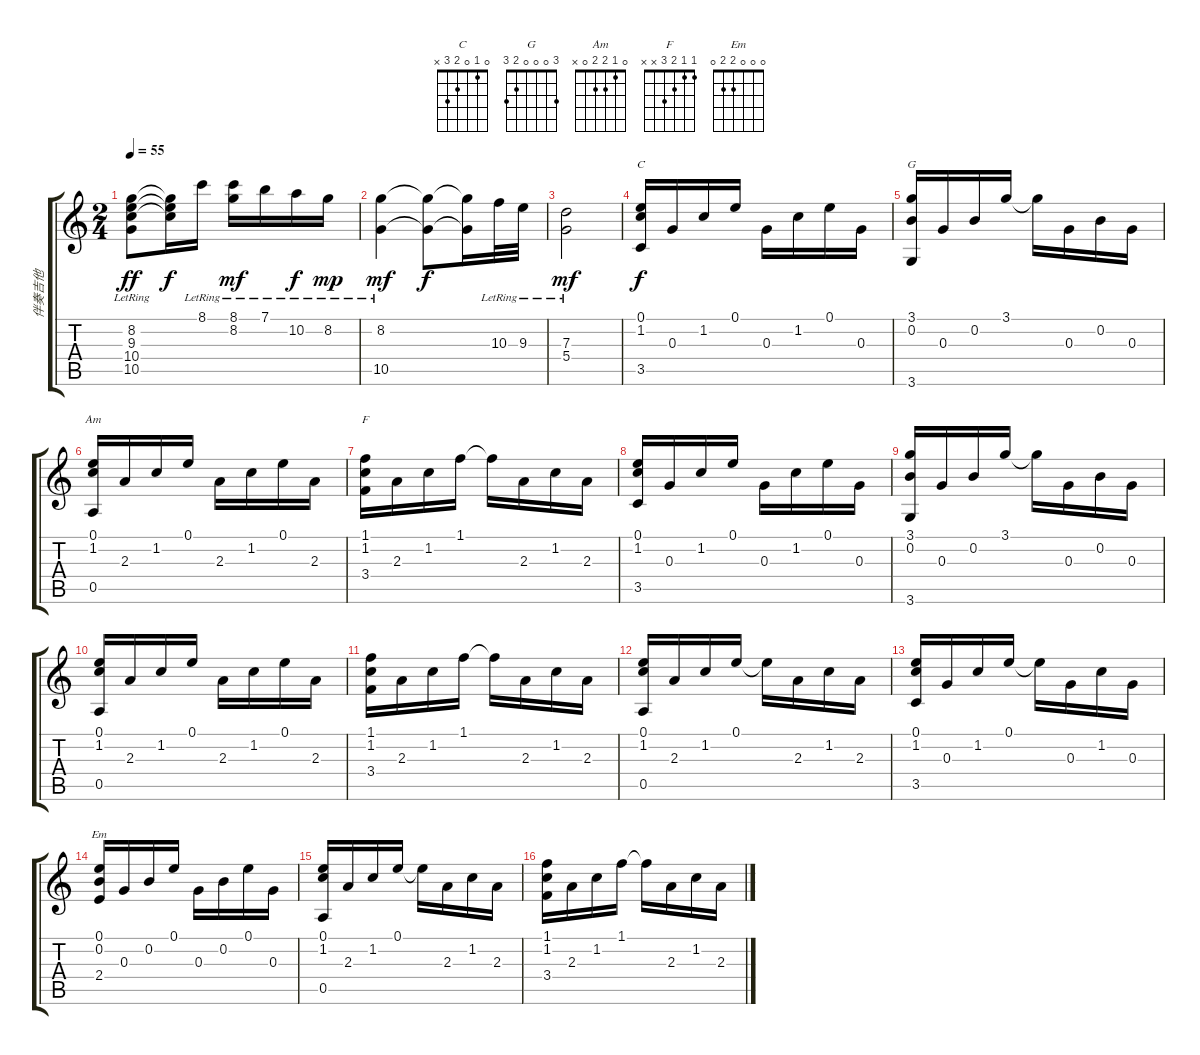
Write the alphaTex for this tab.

\track ("伴奏吉他" "伴奏吉他") {instrument acousticguitarnylon}
\staff {score tabs}
\tuning (E4 B3 G3 D3 A2 E2) {hide}
\chord ("C" 0 1 0 2 3 x)
\chord ("G" 3 0 0 0 2 3)
\chord ("Am" 0 1 2 2 0 x)
\chord ("F" 1 1 2 3 x x)
\chord ("Em" 0 0 0 2 2 0)
\ts (2 4)
\tempo 55
\clef g2
\ks c
(8.2{lr} 9.3{lr} 10.4{lr} 10.5).8{dy ff instrument acousticguitarnylon} (8.2{t} 9.3{t} 10.4{t}).16{dy f} 8.1{lr}.16 (8.1{lr} 8.2{lr}).16{dy mf} 7.1{lr}.16 10.2{lr}.16{dy f} 8.2{lr}.16{dy mp} |
(8.2{lr} 10.5).4{dy mf} (8.2{t} 10.5{t}).8{dy f} (8.2{t} 10.5{t}).16 10.3{lr}.32 9.3{lr}.32 |
(7.3{lr} 5.4{lr}).2{dy mf} |
(0.1 1.2 3.5).16{ch "C" dy f} 0.3.16 1.2.16 0.1.16 0.3.16 1.2.16 0.1.16 0.3.16 |
(3.1 0.2 3.6).16{ch "G"} 0.3.16 0.2.16 3.1.16 3.1{t}.16 0.3.16 0.2.16 0.3.16 |
(0.1 1.2 0.5).16{ch "Am"} 2.3.16 1.2.16 0.1.16 2.3.16 1.2.16 0.1.16 2.3.16 |
(1.1 1.2 3.4).16{ch "F"} 2.3.16 1.2.16 1.1.16 1.1{t}.16 2.3.16 1.2.16 2.3.16 |
(0.1 1.2 3.5).16 0.3.16 1.2.16 0.1.16 0.3.16 1.2.16 0.1.16 0.3.16 |
(3.1 0.2 3.6).16 0.3.16 0.2.16 3.1.16 3.1{t}.16 0.3.16 0.2.16 0.3.16 |
(0.1 1.2 0.5).16 2.3.16 1.2.16 0.1.16 2.3.16 1.2.16 0.1.16 2.3.16 |
(1.1 1.2 3.4).16 2.3.16 1.2.16 1.1.16 1.1{t}.16 2.3.16 1.2.16 2.3.16 |
(0.1 1.2 0.5).16 2.3.16 1.2.16 0.1.16 0.1{t}.16 2.3.16 1.2.16 2.3.16 |
(0.1 1.2 3.5).16 0.3.16 1.2.16 0.1.16 0.1{t}.16 0.3.16 1.2.16 0.3.16 |
(0.1 0.2 2.4).16{ch "Em"} 0.3.16 0.2.16 0.1.16 0.3.16 0.2.16 0.1.16 0.3.16 |
(0.1 1.2 0.5).16 2.3.16 1.2.16 0.1.16 0.1{t}.16 2.3.16 1.2.16 2.3.16 |
(1.1 1.2 3.4).16 2.3.16 1.2.16 1.1.16 1.1{t}.16 2.3.16 1.2.16 2.3.16
